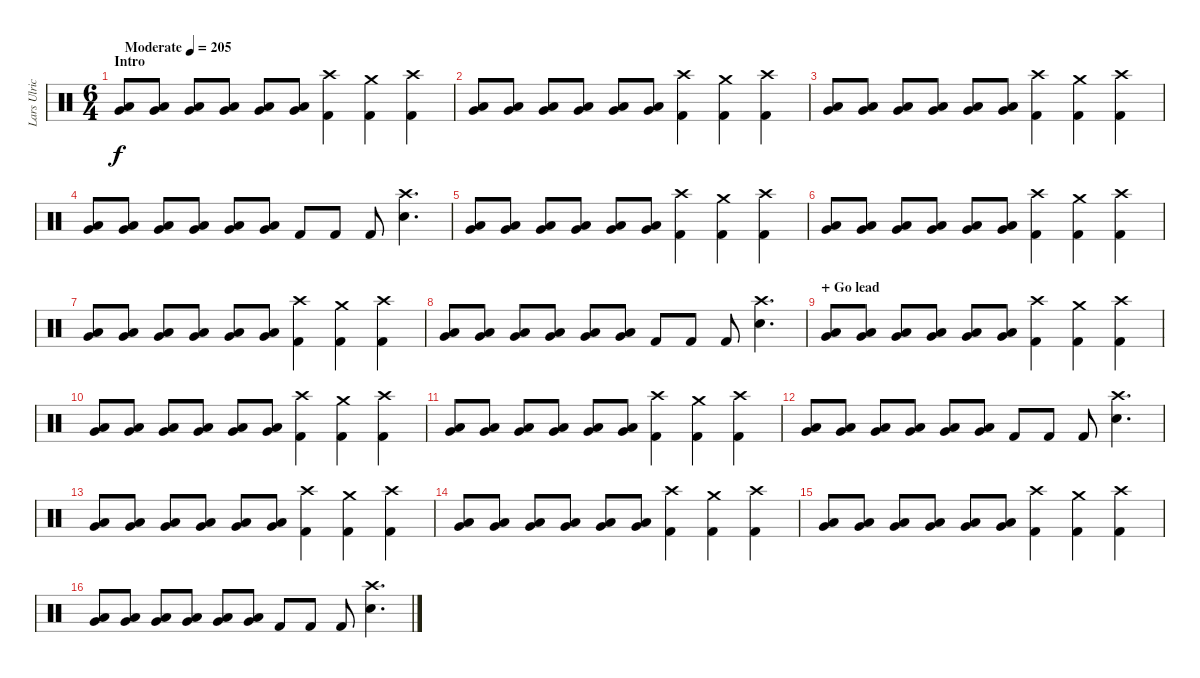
\track ("Lars Ulrich (Drums)" "Lars Ulric") {instrument percussion}
\staff {score}
\articulation defaults
\ts (6 4)
\section ("" "Intro")
\tempo (205 "Moderate")
\clef neutral
\ks c
("Low Tom (hit)" "Very Low Tom (hit)").8{dy f} ("Low Tom (hit)" "Very Low Tom (hit)").8 ("Low Tom (hit)" "Very Low Tom (hit)").8 ("Low Tom (hit)" "Very Low Tom (hit)").8 ("Low Tom (hit)" "Very Low Tom (hit)").8 ("Low Tom (hit)" "Very Low Tom (hit)").8 ("Crash high (hit)" "Kick (hit) 2").4 ("Crash medium (hit)" "Kick (hit) 2").4 ("Crash high (hit)" "Kick (hit) 2").4 |
("Low Tom (hit)" "Very Low Tom (hit)").8 ("Low Tom (hit)" "Very Low Tom (hit)").8 ("Low Tom (hit)" "Very Low Tom (hit)").8 ("Low Tom (hit)" "Very Low Tom (hit)").8 ("Low Tom (hit)" "Very Low Tom (hit)").8 ("Low Tom (hit)" "Very Low Tom (hit)").8 ("Crash high (hit)" "Kick (hit) 2").4 ("Crash medium (hit)" "Kick (hit) 2").4 ("Crash high (hit)" "Kick (hit) 2").4 |
("Low Tom (hit)" "Very Low Tom (hit)").8 ("Low Tom (hit)" "Very Low Tom (hit)").8 ("Low Tom (hit)" "Very Low Tom (hit)").8 ("Low Tom (hit)" "Very Low Tom (hit)").8 ("Low Tom (hit)" "Very Low Tom (hit)").8 ("Low Tom (hit)" "Very Low Tom (hit)").8 ("Crash high (hit)" "Kick (hit) 2").4 ("Crash medium (hit)" "Kick (hit) 2").4 ("Crash high (hit)" "Kick (hit) 2").4 |
("Low Tom (hit)" "Very Low Tom (hit)").8 ("Low Tom (hit)" "Very Low Tom (hit)").8 ("Low Tom (hit)" "Very Low Tom (hit)").8 ("Low Tom (hit)" "Very Low Tom (hit)").8 ("Low Tom (hit)" "Very Low Tom (hit)").8 ("Low Tom (hit)" "Very Low Tom (hit)").8 "Kick (hit) 2".8 "Kick (hit) 2".8 "Kick (hit) 2".8 ("Crash high (hit)" "Snare (hit) 2").4{d} |
("Low Tom (hit)" "Very Low Tom (hit)").8 ("Low Tom (hit)" "Very Low Tom (hit)").8 ("Low Tom (hit)" "Very Low Tom (hit)").8 ("Low Tom (hit)" "Very Low Tom (hit)").8 ("Low Tom (hit)" "Very Low Tom (hit)").8 ("Low Tom (hit)" "Very Low Tom (hit)").8 ("Crash high (hit)" "Kick (hit) 2").4 ("Crash medium (hit)" "Kick (hit) 2").4 ("Crash high (hit)" "Kick (hit) 2").4 |
("Low Tom (hit)" "Very Low Tom (hit)").8 ("Low Tom (hit)" "Very Low Tom (hit)").8 ("Low Tom (hit)" "Very Low Tom (hit)").8 ("Low Tom (hit)" "Very Low Tom (hit)").8 ("Low Tom (hit)" "Very Low Tom (hit)").8 ("Low Tom (hit)" "Very Low Tom (hit)").8 ("Crash high (hit)" "Kick (hit) 2").4 ("Crash medium (hit)" "Kick (hit) 2").4 ("Crash high (hit)" "Kick (hit) 2").4 |
("Low Tom (hit)" "Very Low Tom (hit)").8 ("Low Tom (hit)" "Very Low Tom (hit)").8 ("Low Tom (hit)" "Very Low Tom (hit)").8 ("Low Tom (hit)" "Very Low Tom (hit)").8 ("Low Tom (hit)" "Very Low Tom (hit)").8 ("Low Tom (hit)" "Very Low Tom (hit)").8 ("Crash high (hit)" "Kick (hit) 2").4 ("Crash medium (hit)" "Kick (hit) 2").4 ("Crash high (hit)" "Kick (hit) 2").4 |
("Low Tom (hit)" "Very Low Tom (hit)").8 ("Low Tom (hit)" "Very Low Tom (hit)").8 ("Low Tom (hit)" "Very Low Tom (hit)").8 ("Low Tom (hit)" "Very Low Tom (hit)").8 ("Low Tom (hit)" "Very Low Tom (hit)").8 ("Low Tom (hit)" "Very Low Tom (hit)").8 "Kick (hit) 2".8 "Kick (hit) 2".8 "Kick (hit) 2".8 ("Crash high (hit)" "Snare (hit) 2").4{d} |
\section ("" "+ Go lead")
("Low Tom (hit)" "Very Low Tom (hit)").8 ("Low Tom (hit)" "Very Low Tom (hit)").8 ("Low Tom (hit)" "Very Low Tom (hit)").8 ("Low Tom (hit)" "Very Low Tom (hit)").8 ("Low Tom (hit)" "Very Low Tom (hit)").8 ("Low Tom (hit)" "Very Low Tom (hit)").8 ("Crash high (hit)" "Kick (hit) 2").4 ("Crash medium (hit)" "Kick (hit) 2").4 ("Crash high (hit)" "Kick (hit) 2").4 |
("Low Tom (hit)" "Very Low Tom (hit)").8 ("Low Tom (hit)" "Very Low Tom (hit)").8 ("Low Tom (hit)" "Very Low Tom (hit)").8 ("Low Tom (hit)" "Very Low Tom (hit)").8 ("Low Tom (hit)" "Very Low Tom (hit)").8 ("Low Tom (hit)" "Very Low Tom (hit)").8 ("Crash high (hit)" "Kick (hit) 2").4 ("Crash medium (hit)" "Kick (hit) 2").4 ("Crash high (hit)" "Kick (hit) 2").4 |
("Low Tom (hit)" "Very Low Tom (hit)").8 ("Low Tom (hit)" "Very Low Tom (hit)").8 ("Low Tom (hit)" "Very Low Tom (hit)").8 ("Low Tom (hit)" "Very Low Tom (hit)").8 ("Low Tom (hit)" "Very Low Tom (hit)").8 ("Low Tom (hit)" "Very Low Tom (hit)").8 ("Crash high (hit)" "Kick (hit) 2").4 ("Crash medium (hit)" "Kick (hit) 2").4 ("Crash high (hit)" "Kick (hit) 2").4 |
("Low Tom (hit)" "Very Low Tom (hit)").8 ("Low Tom (hit)" "Very Low Tom (hit)").8 ("Low Tom (hit)" "Very Low Tom (hit)").8 ("Low Tom (hit)" "Very Low Tom (hit)").8 ("Low Tom (hit)" "Very Low Tom (hit)").8 ("Low Tom (hit)" "Very Low Tom (hit)").8 "Kick (hit) 2".8 "Kick (hit) 2".8 "Kick (hit) 2".8 ("Crash high (hit)" "Snare (hit) 2").4{d} |
("Low Tom (hit)" "Very Low Tom (hit)").8 ("Low Tom (hit)" "Very Low Tom (hit)").8 ("Low Tom (hit)" "Very Low Tom (hit)").8 ("Low Tom (hit)" "Very Low Tom (hit)").8 ("Low Tom (hit)" "Very Low Tom (hit)").8 ("Low Tom (hit)" "Very Low Tom (hit)").8 ("Crash high (hit)" "Kick (hit) 2").4 ("Crash medium (hit)" "Kick (hit) 2").4 ("Crash high (hit)" "Kick (hit) 2").4 |
("Low Tom (hit)" "Very Low Tom (hit)").8 ("Low Tom (hit)" "Very Low Tom (hit)").8 ("Low Tom (hit)" "Very Low Tom (hit)").8 ("Low Tom (hit)" "Very Low Tom (hit)").8 ("Low Tom (hit)" "Very Low Tom (hit)").8 ("Low Tom (hit)" "Very Low Tom (hit)").8 ("Crash high (hit)" "Kick (hit) 2").4 ("Crash medium (hit)" "Kick (hit) 2").4 ("Crash high (hit)" "Kick (hit) 2").4 |
("Low Tom (hit)" "Very Low Tom (hit)").8 ("Low Tom (hit)" "Very Low Tom (hit)").8 ("Low Tom (hit)" "Very Low Tom (hit)").8 ("Low Tom (hit)" "Very Low Tom (hit)").8 ("Low Tom (hit)" "Very Low Tom (hit)").8 ("Low Tom (hit)" "Very Low Tom (hit)").8 ("Crash high (hit)" "Kick (hit) 2").4 ("Crash medium (hit)" "Kick (hit) 2").4 ("Crash high (hit)" "Kick (hit) 2").4 |
("Low Tom (hit)" "Very Low Tom (hit)").8 ("Low Tom (hit)" "Very Low Tom (hit)").8 ("Low Tom (hit)" "Very Low Tom (hit)").8 ("Low Tom (hit)" "Very Low Tom (hit)").8 ("Low Tom (hit)" "Very Low Tom (hit)").8 ("Low Tom (hit)" "Very Low Tom (hit)").8 "Kick (hit) 2".8 "Kick (hit) 2".8 "Kick (hit) 2".8 ("Crash high (hit)" "Snare (hit) 2").4{d}
